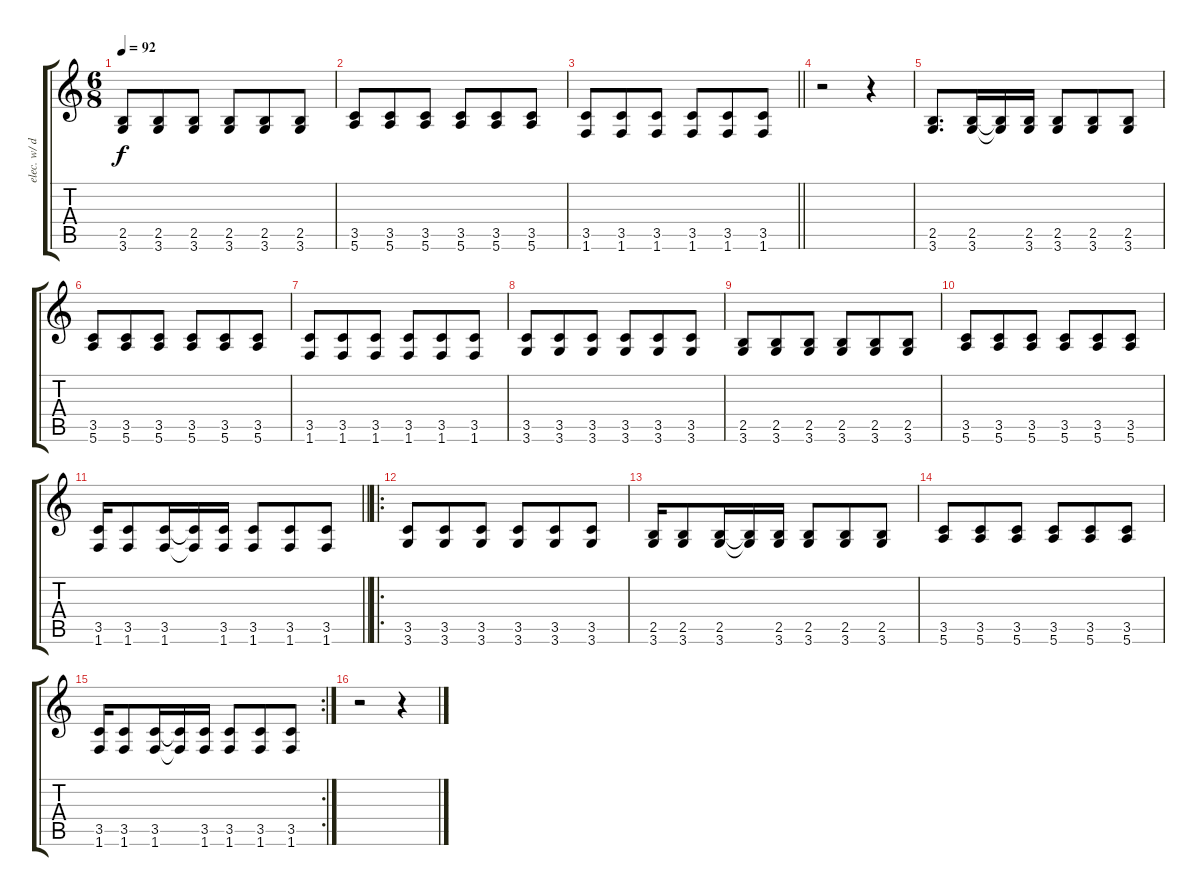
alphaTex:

\track ("elec. w/ dist." "elec. w/ d") {instrument distortionguitar}
\staff {score tabs}
\tuning (E4 B3 G3 D3 A2 E2) {hide}
\ts (6 8)
\tempo 92
\clef g2
\ks c
(2.5 3.6).8{dy f} (2.5 3.6).8 (2.5 3.6).8 (2.5 3.6).8 (2.5 3.6).8 (2.5 3.6).8 |
(3.5 5.6).8 (3.5 5.6).8 (3.5 5.6).8 (3.5 5.6).8 (3.5 5.6).8 (3.5 5.6).8 |
\barLineRight lightlight
(3.5 1.6).8 (3.5 1.6).8 (3.5 1.6).8 (3.5 1.6).8 (3.5 1.6).8 (3.5 1.6).8 |
r.2 r.4 |
(2.5 3.6).8{d} (2.5 3.6).16 (2.5{t} 3.6{t}).16 (2.5 3.6).16 (2.5 3.6).8 (2.5 3.6).8 (2.5 3.6).8 |
(3.5 5.6).8 (3.5 5.6).8 (3.5 5.6).8 (3.5 5.6).8 (3.5 5.6).8 (3.5 5.6).8 |
(3.5 1.6).8 (3.5 1.6).8 (3.5 1.6).8 (3.5 1.6).8 (3.5 1.6).8 (3.5 1.6).8 |
(3.5 3.6).8 (3.5 3.6).8 (3.5 3.6).8 (3.5 3.6).8 (3.5 3.6).8 (3.5 3.6).8 |
(2.5 3.6).8 (2.5 3.6).8 (2.5 3.6).8 (2.5 3.6).8 (2.5 3.6).8 (2.5 3.6).8 |
(3.5 5.6).8 (3.5 5.6).8 (3.5 5.6).8 (3.5 5.6).8 (3.5 5.6).8 (3.5 5.6).8 |
\barLineRight lightlight
(3.5 1.6).16 (3.5 1.6).8 (3.5 1.6).16 (3.5{t} 1.6{t}).16 (3.5 1.6).16 (3.5 1.6).8 (3.5 1.6).8 (3.5 1.6).8 |
\ro
(3.5 3.6).8 (3.5 3.6).8 (3.5 3.6).8 (3.5 3.6).8 (3.5 3.6).8 (3.5 3.6).8 |
(2.5 3.6).16 (2.5 3.6).8 (2.5 3.6).16 (2.5{t} 3.6{t}).16 (2.5 3.6).16 (2.5 3.6).8 (2.5 3.6).8 (2.5 3.6).8 |
(3.5 5.6).8 (3.5 5.6).8 (3.5 5.6).8 (3.5 5.6).8 (3.5 5.6).8 (3.5 5.6).8 |
\rc 2
(3.5 1.6).16 (3.5 1.6).8 (3.5 1.6).16 (3.5{t} 1.6{t}).16 (3.5 1.6).16 (3.5 1.6).8 (3.5 1.6).8 (3.5 1.6).8 |
r.2 r.4
